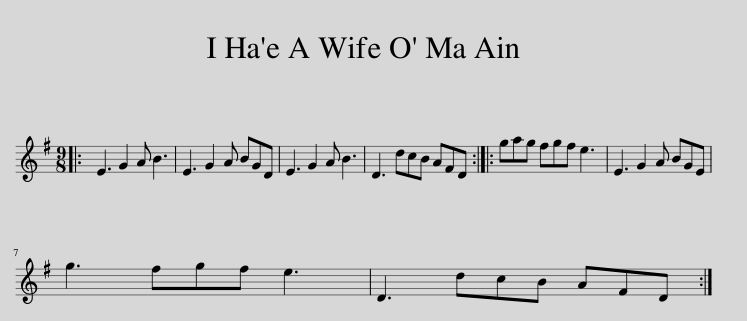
X:1
L:1/8
M:9/8
I:linebreak $
K:Emin
V:1 treble
V:1
|: E3 G2 A B3 | E3 G2 A BGD | E3 G2 A B3 | D3 dcB AFD :: gag fgf e3 | %5
 E3 G2 A BGE |$ g3 fgf e3 | D3 dcB AFD :| %8
